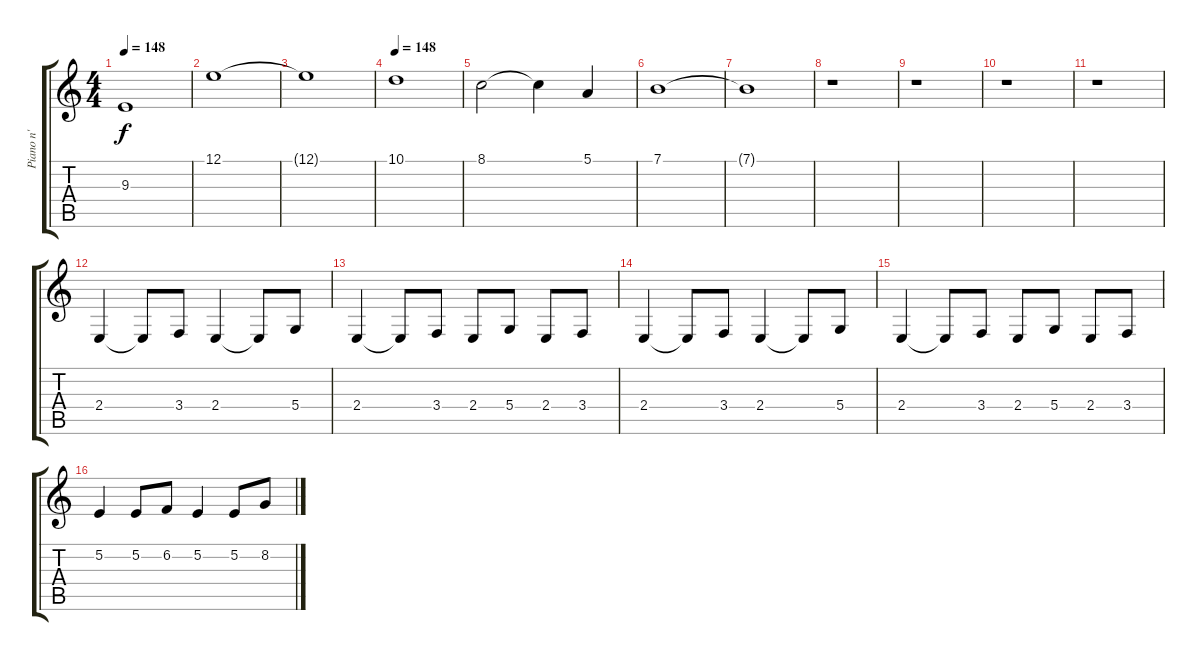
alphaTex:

\track ("Piano n'  choirs" "Piano n'  ") {instrument electricgrandpiano}
\staff {score tabs}
\tuning (E4 B3 G3 D3 A2 E2) {hide}
\ts (4 4)
\tempo 148
\clef g2
\ks c
9.3{t}.1{dy f} |
12.1.1 |
12.1{t}.1 |
\tempo 148
10.1.1 |
8.1.2 8.1{t}.4 5.1.4 |
7.1.1 |
7.1{t}.1 |
r.1 |
r.1 |
r.1 |
r.1 |
2.4.4{volume 14 balance 16 instrument choiraahs} 2.4{t}.8 3.4.8 2.4.4 2.4{t}.8 5.4.8 |
2.4.4 2.4{t}.8 3.4.8 2.4.8 5.4.8 2.4.8 3.4.8 |
2.4.4{volume 14 balance 16 instrument choiraahs} 2.4{t}.8 3.4.8 2.4.4 2.4{t}.8 5.4.8 |
2.4.4 2.4{t}.8 3.4.8 2.4.8 5.4.8 2.4.8 3.4.8 |
5.2.4{volume 14 balance 16 instrument choiraahs} 5.2.8 6.2.8 5.2.4 5.2.8 8.2.8
